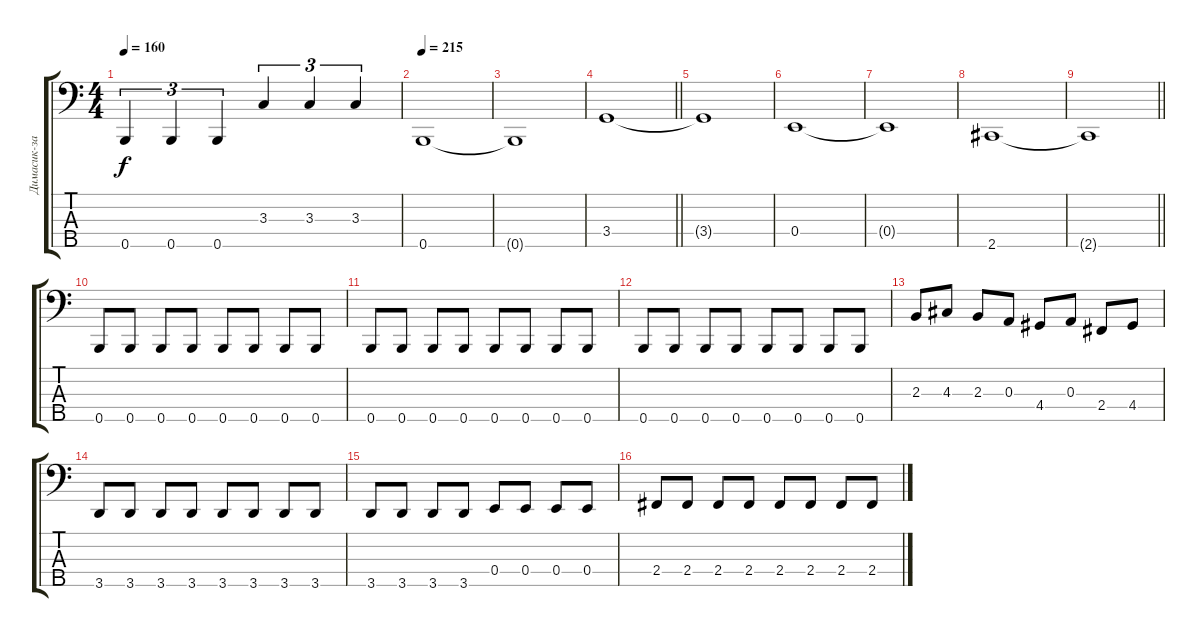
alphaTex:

\track ("Димасик-забубасик" "Димасик-за") {instrument electricbasspick}
\staff {score tabs}
\tuning (G2 D2 A1 E1 B0) {hide}
\ts (4 4)
\tempo 160
\clef f4
\ks c
0.5.4{tu (3 2) dy f} 0.5.4{tu (3 2)} 0.5.4{tu (3 2)} 3.3.4{tu (3 2)} 3.3.4{tu (3 2)} 3.3.4{tu (3 2)} |
\tempo 215
0.5.1 |
0.5{t}.1 |
\barLineRight lightlight
3.4.1 |
3.4{t}.1 |
0.4.1 |
0.4{t}.1 |
2.5.1 |
\barLineRight lightlight
2.5{t}.1 |
0.5.8 0.5.8 0.5.8 0.5.8 0.5.8 0.5.8 0.5.8 0.5.8 |
0.5.8 0.5.8 0.5.8 0.5.8 0.5.8 0.5.8 0.5.8 0.5.8 |
0.5.8 0.5.8 0.5.8 0.5.8 0.5.8 0.5.8 0.5.8 0.5.8 |
2.3.8 4.3.8 2.3.8 0.3.8 4.4.8 0.3.8 2.4.8 4.4.8 |
3.5.8 3.5.8 3.5.8 3.5.8 3.5.8 3.5.8 3.5.8 3.5.8 |
3.5.8 3.5.8 3.5.8 3.5.8 0.4.8 0.4.8 0.4.8 0.4.8 |
2.4.8 2.4.8 2.4.8 2.4.8 2.4.8 2.4.8 2.4.8 2.4.8
